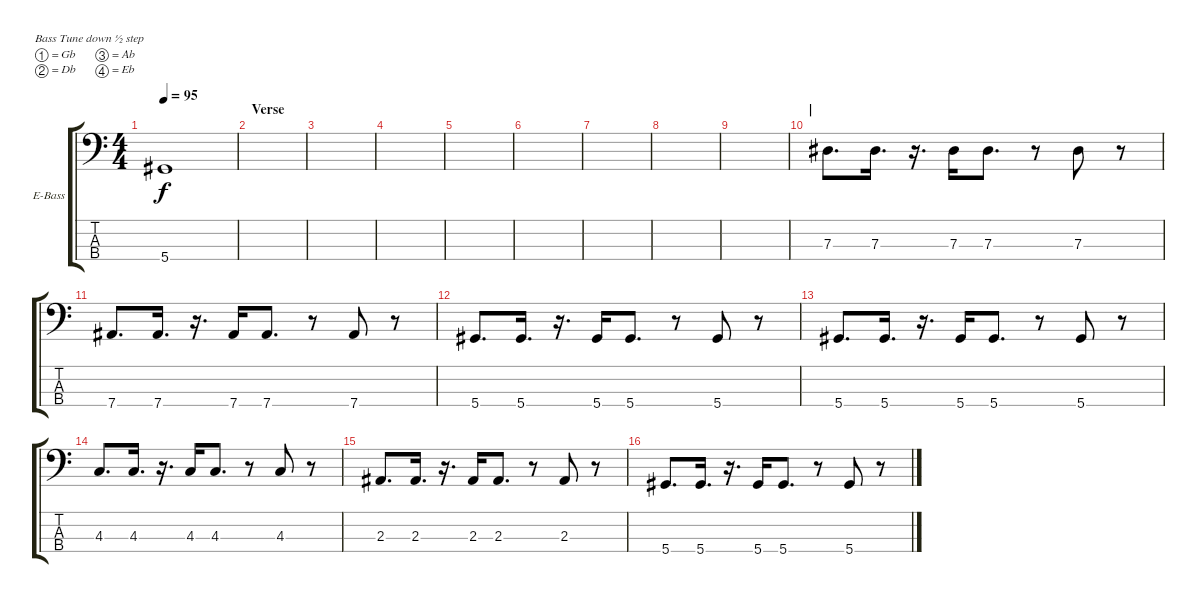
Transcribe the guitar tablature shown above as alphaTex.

\defaultSystemsLayout 4
\bracketExtendMode groupsimilarinstruments
\firstSystemTrackNameOrientation horizontal
\otherSystemsTrackNameOrientation horizontal
\track ("Bass [Ryota]" "E-Bass") {instrument electricbassfinger}
\staff {score tabs}
\tuning (Gb2 Db2 Ab1 Eb1)
\ts (4 4)
\tempo 95
\clef f4
\scale
0.333333
\ks c
5.4{t}.1{dy f} |
\section ("" "Verse")
\scale
0.333333 |
\scale
0.333333 |
\scale
0.333333 |
\scale
0.333333 |
\scale
0.333333 |
\scale
0.333333 |
\scale
0.333333 |
\scale
0.333333 |
\section ("" "|")
\scale
0.333333 7.3.8{d} 7.3.16{d} r.16{d} 7.3.16 7.3.8{d} r.8 7.3.8 r.8 |
\scale
0.333333 7.4.8{d} 7.4.16{d} r.16{d} 7.4.16 7.4.8{d} r.8 7.4.8 r.8 |
\scale
0.333333 5.4.8{d} 5.4.16{d} r.16{d} 5.4.16 5.4.8{d} r.8 5.4.8 r.8 |
\scale
0.333333 5.4.8{d} 5.4.16{d} r.16{d} 5.4.16 5.4.8{d} r.8 5.4.8 r.8 |
\scale
0.333333 4.3.8{d} 4.3.16{d} r.16{d} 4.3.16 4.3.8{d} r.8 4.3.8 r.8 |
\scale
0.333333 2.3.8{d} 2.3.16{d} r.16{d} 2.3.16 2.3.8{d} r.8 2.3.8 r.8 |
\scale
0.333333 5.4.8{d} 5.4.16{d} r.16{d} 5.4.16 5.4.8{d} r.8 5.4.8 r.8
